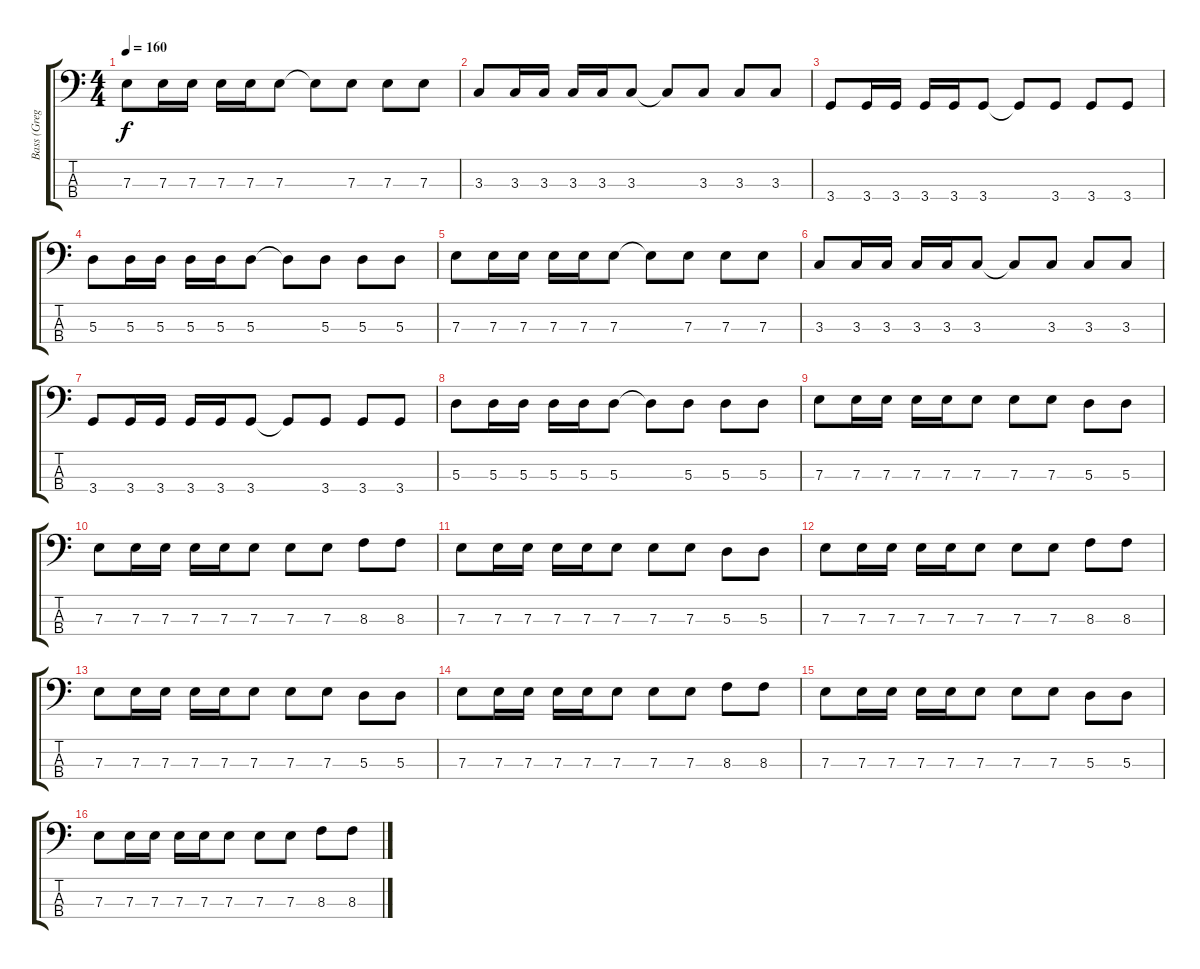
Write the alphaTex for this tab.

\track ("Bass (Greg K.)" "Bass (Greg") {instrument electricbasspick}
\staff {score tabs}
\tuning (G2 D2 A1 E1) {hide}
\ts (4 4)
\tempo 160
\clef f4
\ks c
7.3.8{dy f} 7.3.16 7.3.16 7.3.16 7.3.16 7.3.8 7.3{t}.8 7.3.8 7.3.8 7.3.8 |
3.3.8 3.3.16 3.3.16 3.3.16 3.3.16 3.3.8 3.3{t}.8 3.3.8 3.3.8 3.3.8 |
3.4.8 3.4.16 3.4.16 3.4.16 3.4.16 3.4.8 3.4{t}.8 3.4.8 3.4.8 3.4.8 |
5.3.8 5.3.16 5.3.16 5.3.16 5.3.16 5.3.8 5.3{t}.8 5.3.8 5.3.8 5.3.8 |
7.3.8 7.3.16 7.3.16 7.3.16 7.3.16 7.3.8 7.3{t}.8 7.3.8 7.3.8 7.3.8 |
3.3.8 3.3.16 3.3.16 3.3.16 3.3.16 3.3.8 3.3{t}.8 3.3.8 3.3.8 3.3.8 |
3.4.8 3.4.16 3.4.16 3.4.16 3.4.16 3.4.8 3.4{t}.8 3.4.8 3.4.8 3.4.8 |
5.3.8 5.3.16 5.3.16 5.3.16 5.3.16 5.3.8 5.3{t}.8 5.3.8 5.3.8 5.3.8 |
7.3.8 7.3.16 7.3.16 7.3.16 7.3.16 7.3.8 7.3.8 7.3.8 5.3.8 5.3.8 |
7.3.8 7.3.16 7.3.16 7.3.16 7.3.16 7.3.8 7.3.8 7.3.8 8.3.8 8.3.8 |
7.3.8 7.3.16 7.3.16 7.3.16 7.3.16 7.3.8 7.3.8 7.3.8 5.3.8 5.3.8 |
7.3.8 7.3.16 7.3.16 7.3.16 7.3.16 7.3.8 7.3.8 7.3.8 8.3.8 8.3.8 |
7.3.8 7.3.16 7.3.16 7.3.16 7.3.16 7.3.8 7.3.8 7.3.8 5.3.8 5.3.8 |
7.3.8 7.3.16 7.3.16 7.3.16 7.3.16 7.3.8 7.3.8 7.3.8 8.3.8 8.3.8 |
7.3.8 7.3.16 7.3.16 7.3.16 7.3.16 7.3.8 7.3.8 7.3.8 5.3.8 5.3.8 |
7.3.8 7.3.16 7.3.16 7.3.16 7.3.16 7.3.8 7.3.8 7.3.8 8.3.8 8.3.8
